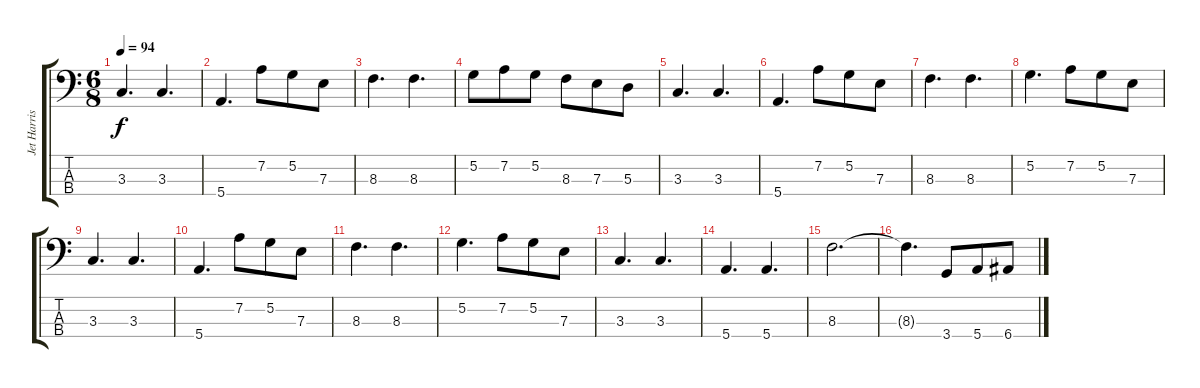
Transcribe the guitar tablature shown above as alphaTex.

\track ("Jet Harris (bass)" "Jet Harris") {instrument electricbassfinger}
\staff {score tabs}
\tuning (G2 D2 A1 E1) {hide}
\ts (6 8)
\tempo 94
\clef f4
\ks c
3.3.4{d dy f} 3.3.4{d} |
5.4.4{d} 7.2.8 5.2.8 7.3.8 |
8.3.4{d} 8.3.4{d} |
5.2.8 7.2.8 5.2.8 8.3.8 7.3.8 5.3.8 |
3.3.4{d} 3.3.4{d} |
5.4.4{d} 7.2.8 5.2.8 7.3.8 |
8.3.4{d} 8.3.4{d} |
5.2.4{d} 7.2.8 5.2.8 7.3.8 |
3.3.4{d} 3.3.4{d} |
5.4.4{d} 7.2.8 5.2.8 7.3.8 |
8.3.4{d} 8.3.4{d} |
5.2.4{d} 7.2.8 5.2.8 7.3.8 |
3.3.4{d} 3.3.4{d} |
5.4.4{d} 5.4.4{d} |
8.3.2{d} |
8.3{t}.4{d} 3.4.8 5.4.8 6.4.8
